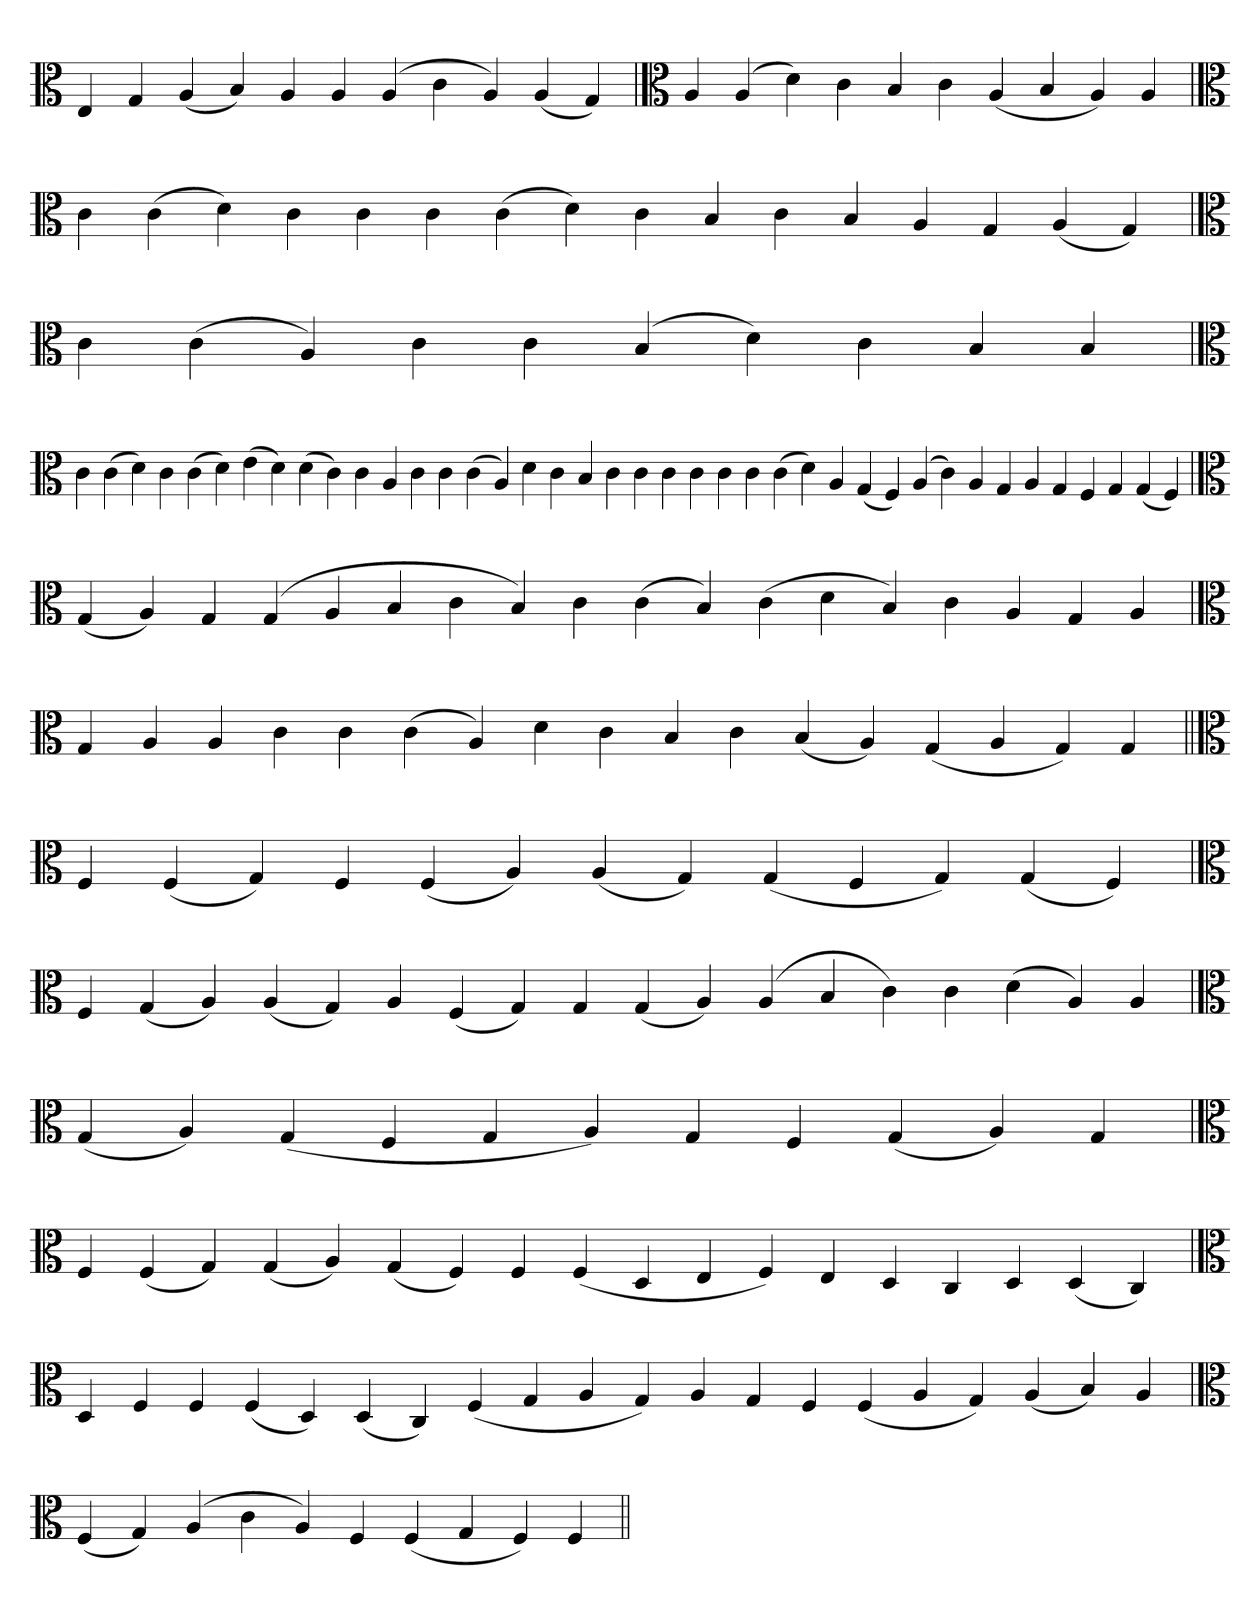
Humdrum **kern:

**kern
*part1
*staff1
*clefC3
=
4E
4G
(4A
4B)
4A
4A
(4A
4c
4A)
(4A
4G)
=`
*clefC3
4A
(4A
4d)
4c
4B
4c
(4A
4B
4A)
4A
=
*clefC3
4c
(4c
4d)
4c
4c
4c
(4c
4d)
4c
4B
4c
4B
4A
4G
(4A
4G)
=`
*clefC3
4c
(4c
4A)
4c
4c
(4B
4d)
4c
4B
4B
=
*clefC3
4c
(4c
4d)
4c
(4c
4d)
(4e
4d)
(4d
4c)
4c
4A
4c
4c
(4c
4A)
4d
4c
4B
4c
4c
4c
4c
4c
4c
(4c
4d)
4A
(4G
4F)
(4A
4c)
4A
4G
4A
4G
4F
4G
(4G
4F)
=
*clefC3
(4G
4A)
4G
(4G
4A
4B
4c
4B)
4c
(4c
4B)
(4c
4d
4B)
4c
4A
4G
4A
=`
*clefC3
4G
4A
4A
4c
4c
(4c
4A)
4d
4c
4B
4c
(4B
4A)
(4G
4A
4G)
4G
=||
*clefC3
4F
(4F
4G)
4F
(4F
4A)
(4A
4G)
(4G
4F
4G)
(4G
4F)
=`
*clefC3
4F
(4G
4A)
(4A
4G)
4A
(4F
4G)
4G
(4G
4A)
(4A
4B
4c)
4c
(4d
4A)
4A
=`
*clefC3
(4G
4A)
(4G
4F
4G
4A)
4G
4F
(4G
4A)
4G
=
*clefC3
4F
(4F
4G)
(4G
4A)
(4G
4F)
4F
(4F
4D
4E
4F)
4E
4D
4C
4D
(4D
4C)
='
*clefC3
4D
4F
4F
(4F
4D)
(4D
4C)
(4F
4G
4A
4G)
4A
4G
4F
(4F
4A
4G)
(4A
4B)
4A
=`
*clefC3
(4F
4G)
(4A
4c
4A)
4F
(4F
4G
4F)
4F
=||
*-
